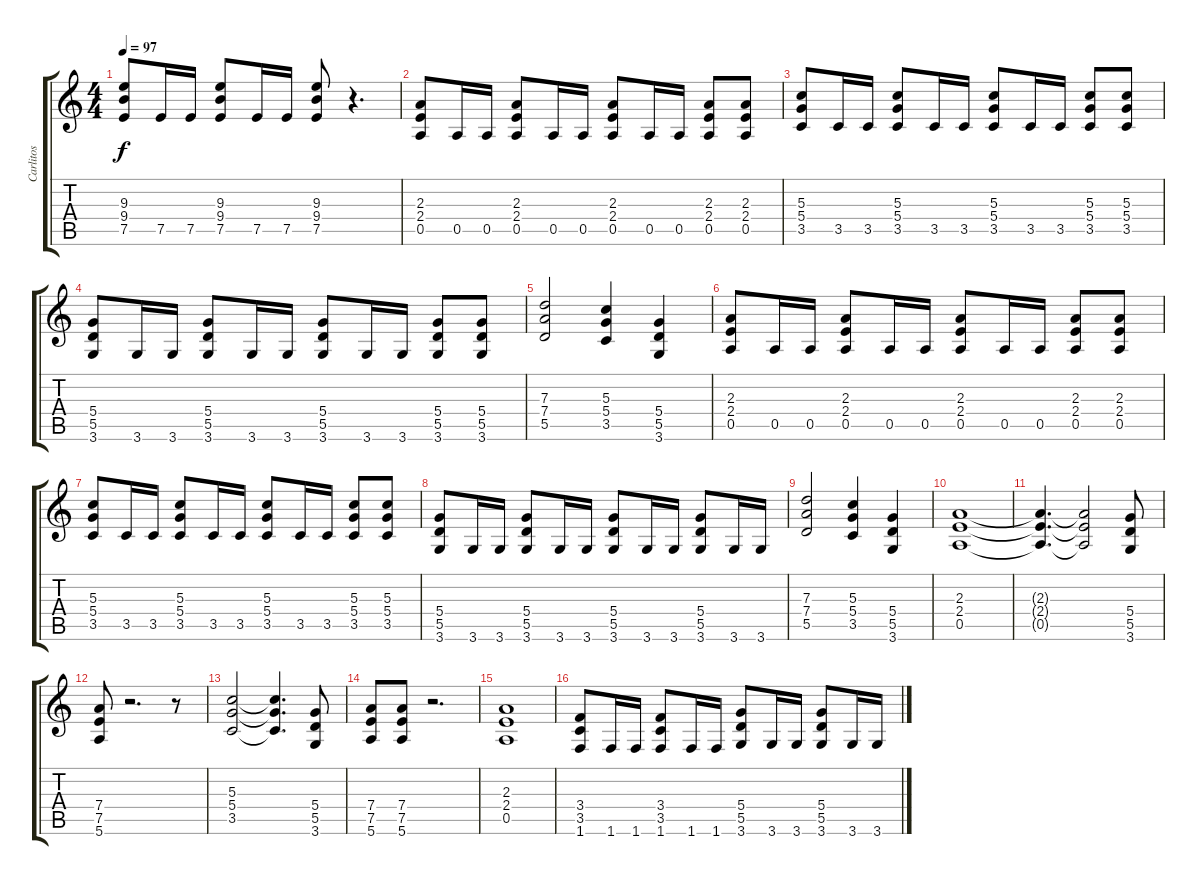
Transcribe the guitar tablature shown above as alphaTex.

\track ("Carlitos" "Carlitos") {instrument distortionguitar}
\staff {score tabs}
\tuning (E4 B3 G3 D3 A2 E2) {hide}
\ts (4 4)
\tempo 97
\clef g2
\ks c
(9.3 9.4 7.5).8{dy f} 7.5.16 7.5.16 (9.3 9.4 7.5).8 7.5.16 7.5.16 (9.3 9.4 7.5).8 r.4{d} |
(2.3 2.4 0.5).8 0.5.16 0.5.16 (2.3 2.4 0.5).8 0.5.16 0.5.16 (2.3 2.4 0.5).8 0.5.16 0.5.16 (2.3 2.4 0.5).8 (2.3 2.4 0.5).8 |
(5.3 5.4 3.5).8 3.5.16 3.5.16 (5.3 5.4 3.5).8 3.5.16 3.5.16 (5.3 5.4 3.5).8 3.5.16 3.5.16 (5.3 5.4 3.5).8 (5.3 5.4 3.5).8 |
(5.4 5.5 3.6).8 3.6.16 3.6.16 (5.4 5.5 3.6).8 3.6.16 3.6.16 (5.4 5.5 3.6).8 3.6.16 3.6.16 (5.4 5.5 3.6).8 (5.4 5.5 3.6).8 |
(7.3 7.4 5.5).2 (5.3 5.4 3.5).4 (5.4 5.5 3.6).4 |
(2.3 2.4 0.5).8 0.5.16 0.5.16 (2.3 2.4 0.5).8 0.5.16 0.5.16 (2.3 2.4 0.5).8 0.5.16 0.5.16 (2.3 2.4 0.5).8 (2.3 2.4 0.5).8 |
(5.3 5.4 3.5).8 3.5.16 3.5.16 (5.3 5.4 3.5).8 3.5.16 3.5.16 (5.3 5.4 3.5).8 3.5.16 3.5.16 (5.3 5.4 3.5).8 (5.3 5.4 3.5).8 |
(5.4 5.5 3.6).8 3.6.16 3.6.16 (5.4 5.5 3.6).8 3.6.16 3.6.16 (5.4 5.5 3.6).8 3.6.16 3.6.16 (5.4 5.5 3.6).8 3.6.16 3.6.16 |
(7.3 7.4 5.5).2 (5.3 5.4 3.5).4 (5.4 5.5 3.6).4 |
(2.3 2.4 0.5).1 |
(2.3{t} 2.4{t} 0.5{t}).4{d} (2.3{t} 2.4{t} 0.5{t}).2 (5.4 5.5 3.6).8 |
(7.4 7.5 5.6).8 r.2{d} r.8 |
(5.3 5.4 3.5).2 (5.3{t} 5.4{t} 3.5{t}).4{d} (5.4 5.5 3.6).8 |
(7.4 7.5 5.6).8 (7.4 7.5 5.6).8 r.2{d} |
(2.3 2.4 0.5).1 |
(3.4 3.5 1.6).8 1.6.16 1.6.16 (3.4 3.5 1.6).8 1.6.16 1.6.16 (5.4 5.5 3.6).8 3.6.16 3.6.16 (5.4 5.5 3.6).8 3.6.16 3.6.16
